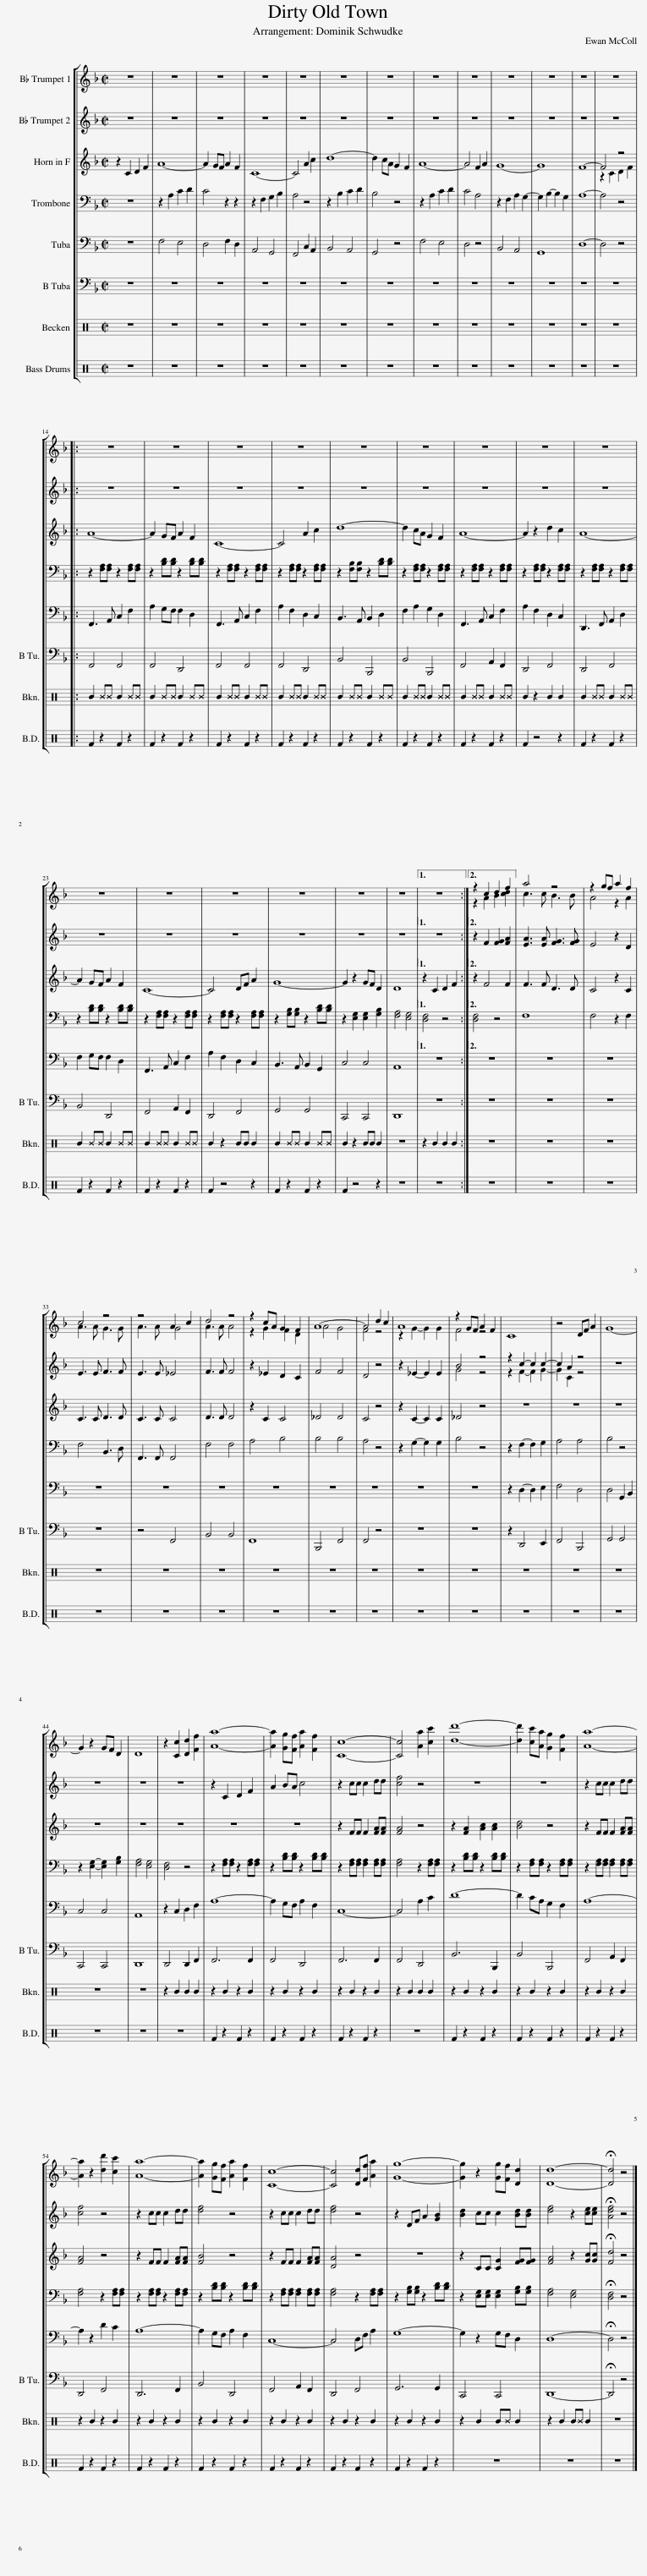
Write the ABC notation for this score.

X:1
%%score [ ( 1 2 ) ( 3 4 ) ( 5 6 ) 7 8 9 10 11 ]
L:1/8
M:2/2
I:linebreak $
K:F
V:1 treble transpose=-2
V:2 treble transpose="-2 "
V:3 treble transpose=-2
V:4 treble transpose="-2 "
V:5 treble transpose=-7
V:6 treble transpose="-7 "
V:7 bass
V:8 bass
V:9 bass
V:10 perc
K:none
V:11 perc
K:none
V:1
[K:F] z8 | z8 | z8 | z8 | z8 | %5
 z8 | z8 | z8 | z8 | z8 | %10
 z8 | z8 | z8 |:$ z8 | z8 | %15
 z8 | z8 | z8 | z8 | z8 | %20
 z8 | z8 |$ z8 | z8 | z8 | %25
 z8 | z8 | z8 ||1 z8 :|2 z2 d2 e2 g2 || %30
 =b4 z4 | z2 ag =b2 g2 |$ d4 z4 | z4 =B2 d2 | e4 z4 | %35
 z2 d=B A2 G2 | =B8- | B4 e2 d2 | =B8 | z2 AG =B2 G2 | %40
 D8 | z4 EG =B2 | A8- |$ A2 z2 AG E2 | E8 | %45
 z2 [Dd]2 [Ee]2 [Gg]2 | [=B=b]8- | [Bb]2 [Aa][Gg] [=B=b]2 [Gg]2 | [Dd]8- | [Dd]4 [=B=b]2 [dd']2 | %50
 [ee']8- | [ee']2 [dd'][=B=b] [Aa]2 [Gg]2 | [=B=b]8- |$ [Bb]2 z2 [ee']2 [dd']2 | [=B=b]8- | %55
 [Bb]2 [Aa][Gg] [=B=b]2 [Gg]2 | [Dd]8- | [Dd]4 [Ee][Gg] [=B=b]2 | [Aa]8- | [Aa]2 z2 [Aa][Gg] [Ee]2 | %60
 [Ee]8- | !fermata![Ee]4 z4 |] %62
V:2
[K:F] x8 | x8 | x8 | x8 | x8 | %5
 x8 | x8 | x8 | x8 | x8 | %10
 x8 | x8 | x8 |:$ x8 | x8 | %15
 x8 | x8 | x8 | x8 | x8 | %20
 x8 | x8 |$ x8 | x8 | x8 | %25
 x8 | x8 | x8 ||1 x8 :|2 z2 =B2 c2 [de]2 || %30
 d3 d c3 c | =B4 z2 B2 |$ =B3 B A3 A | =B3 B A4 | =B3 B B4 | %35
 z2 A2 G2 E2 | =B4 A4 | G4 z4 | z2 A2- A2 A2 | G4 z4 | %40
 x8 | x8 | x8 |$ x8 | x8 | %45
 x8 | x8 | x8 | x8 | x8 | %50
 x8 | x8 | x8 |$ x8 | x8 | %55
 x8 | x8 | x8 | x8 | x8 | %60
 x8 | x8 |] %62
V:3
[K:F] z8 | z8 | z8 | z8 | z8 | %5
 z8 | z8 | z8 | z8 | z8 | %10
 z8 | z8 | z8 |:$ z8 | z8 | %15
 z8 | z8 | z8 | z8 | z8 | %20
 z8 | z8 |$ z8 | z8 | z8 | %25
 z8 | z8 | z8 ||1 z8 :|2 z2 G2 [GA]2 [G=B]2 || %30
 [^F=B]3 [FB] [GA]3 [GA] | ^F4 z2 E2 |$ ^F3 F G3 G | ^F3 F =F4 | G3 G G4 | %35
 z2 F2 E2 D2 | G4 G4 | E4 z4 | z2 =F2- F2 F2 | c4 z4 | %40
 z2 d2- d2 d2- | d2 =B2 z4 | z8 |$ z8 | z8 | %45
 z8 | z2 D2 E2 G2 | =B2 cB d4 | z2 dd d2 ee | [dg]4 z4 | %50
 z8 | z8 | z2 dd d2 ee |$ [dg]4 z4 | z2 dd d2 ee | %55
 [eg]4 z4 | z2 dd d2 ee | [eg]4 z4 | z2 EG =B2 [Ac]2 | [ce]2 dd d2 [ce][ce] | %60
 [eg]4 z2 [d^f][df] | !fermata![=Beg]4 z4 |] %62
V:4
[K:F] x8 | x8 | x8 | x8 | x8 | %5
 x8 | x8 | x8 | x8 | x8 | %10
 x8 | x8 | x8 |:$ x8 | x8 | %15
 x8 | x8 | x8 | x8 | x8 | %20
 x8 | x8 |$ x8 | x8 | x8 | %25
 x8 | x8 | x8 ||1 x8 :|2 x8 || %30
 x8 | x8 |$ x8 | x8 | x8 | %35
 x8 | x8 | x8 | x8 | A4 z4 | %40
 z2 G2- G2 A2- | A2 D2 z4 | x8 |$ x8 | x8 | %45
 x8 | x8 | x8 | x8 | x8 | %50
 x8 | x8 | x8 |$ x8 | x8 | %55
 x8 | x8 | x8 | x8 | x8 | %60
 x8 | x8 |] %62
V:5
[K:F] z2 G2 A2 c2 | e8- | e2 dc e2 c2 | G8- | G4 e2 g2 | %5
 a8- | a2 ge d2 c2 | e8- | e4 c2 e2 | d8- | %10
 d8 | c8- | c4 z4 |:$ e8- | e2 dc e2 c2 | %15
 G8- | G4 e2 g2 | a8- | a2 ge d2 c2 | e8- | %20
 e2 z2 a2 g2 | e8- |$ e2 dc e2 c2 | G8- | G4 Ac e2 | %25
 d8- | d2 z2 dc A2 | A8 ||1 z2 G2 A2 c2 :|2 z2 c4 c2 || %30
 c3 c A3 A | G4 z2 G2 |$ G3 G A3 A | G3 G G4 | A3 A A4 | %35
 z2 G2 G4 | _A4 A4 | G4 z4 | z2 G2- G2 G2 | _A4 z4 | %40
 z8 | z8 | z8 |$ z8 | z8 | %45
 z8 | z8 | z8 | z2 cc c2 [ce][ce] | [ce]4 z4 | %50
 z2 [ce]2 [eg]2 [eg]2 | [fa]4 z4 | z2 cc c2 [ce][ce] |$ [ce]4 z4 | z2 cc c2 [ce][ce] | %55
 [cf]4 z4 | z2 cc c2 [ce][ce] | [Ae]4 z4 | z8 | z2 GG [Gd]2 [cd][cd] | %60
 [ce]4 z2 [dg][dg] | !fermata![ca]4 z4 |] %62
V:6
[K:F] x8 | x8 | x8 | x8 | x8 | %5
 x8 | x8 | x8 | x8 | x8 | %10
 x8 | x8 | z2 G2 A2 c2 |:$ x8 | x8 | %15
 x8 | x8 | x8 | x8 | x8 | %20
 x8 | x8 |$ x8 | x8 | x8 | %25
 x8 | x8 | x8 ||1 x8 :|2 x8 || %30
 x8 | x8 |$ x8 | x8 | x8 | %35
 x8 | x8 | x8 | x8 | x8 | %40
 x8 | x8 | x8 |$ x8 | x8 | %45
 x8 | x8 | x8 | x8 | x8 | %50
 x8 | x8 | x8 |$ x8 | x8 | %55
 x8 | x8 | x8 | x8 | x8 | %60
 x8 | x8 |] %62
V:7
 z8 | z2 A,2 C2 D2 | C4 z2 z2 | z2 F,2 G,2 B,2 | A,4 z4 | %5
 z2 B,2 C2 D2 | B,4 z4 | z2 A,2 C2 D2 | C4 A,4 | z2 F,2 A,2 G,2- | %10
 G,2 B,2- B,2 G,2 | A,8- | A,4 z4 |:$ z2 [F,A,][F,A,] z2 [F,A,][F,A,] | z2 [B,D][B,D] z2 [B,D][B,D] | %15
 z2 [F,A,][F,A,] z2 [F,A,][F,A,] | z2 [F,A,][F,A,] z2 [F,A,][F,A,] | z2 [F,B,][F,B,] z2 [B,D][B,D] | z2 [F,A,][F,A,] z2 [F,A,][F,A,] | z2 [F,A,][F,A,] z2 [F,A,][F,A,] | %20
 z2 [F,A,][F,A,] z2 [F,A,][F,A,] | z2 [F,A,][F,A,] z2 [F,A,][F,A,] |$ z2 [B,D][B,D] z2 [B,D][B,D] | z2 [F,A,][F,A,] z2 [F,A,][F,A,] | z2 [F,A,][F,A,] z2 [F,A,][F,A,] | %25
 z2 [G,B,][G,B,] z2 [B,D][B,D] | z2 [E,G,]2 [E,G,]2 [G,B,]2 | [F,A,]4 [E,G,]4 ||1 [D,F,]4 z4 :|2 [D,F,]4 z4 || %30
 F,8 | F,4 z2 F,2 |$ F,4 B,,3 D, | F,,3 F,, F,,4 | F,4 F,4 | %35
 A,4 B,4 | B,4 B,4 | A,4 z4 | z2 G,2- G,2 G,2 | B,4 z4 | %40
 z2 F,2- F,2 G,2 | A,4 A,4 | B,4 z4 |$ z2 [E,G,]2- [E,G,]2 [G,B,]2 | [F,A,]4 [E,G,]4 | %45
 [D,F,]4 z4 | z2 [F,A,][F,A,] z2 [F,A,][F,A,] | z2 [B,D][B,D] z2 [B,D][B,D] | z2 [F,A,][F,A,] [F,A,]2 [F,A,][F,A,] | [F,A,]4 z2 [F,A,][F,A,] | %50
 z2 [B,D][B,D] z2 [B,D][B,D] | z2 [F,A,][F,A,] z2 [F,A,][F,A,] | z2 [F,A,][F,A,] [F,A,]2 [F,A,][F,A,] |$ [F,A,]4 z2 [F,A,][F,A,] | z2 [F,A,][F,A,] z2 [F,A,][F,A,] | %55
 z2 [B,D][B,D] z2 [B,D][B,D] | z2 [F,A,][F,A,] [F,A,]2 [F,A,][F,A,] | [F,A,]4 z2 [F,A,][F,A,] | z2 [G,B,][G,B,] z2 [B,D][B,D] | z2 [E,G,][E,G,] [E,G,]2 [G,B,][G,B,] | %60
 [F,A,]4 [E,G,]4 | !fermata![D,F,]4 z4 |] %62
V:8
 z8 | F,4 E,4 | D,4 F,2 D,2 | A,,4 G,,4 | F,,4 C,2 A,,2 | %5
 B,,4 A,,4 | G,,4 z4 | F,4 E,4 | D,4 z4 | B,,4 A,,4 | %10
 G,,8 | D,8- | D,4 z4 |:$ F,,3 A,, C,2 F,2 | A,2 G,F, F,2 D,2 | %15
 F,,3 A,, C,2 F,2 | A,2 F,2 D,2 C,2 | B,,3 A,, B,,2 D,2 | F,2 A,2 G,2 D,2 | F,,3 A,, C,2 F,2 | %20
 A,2 F,2 D,2 C,2 | D,,3 F,, A,,2 D,2 |$ F,2 G,F, F,2 D,2 | F,,3 A,, C,2 F,2 | A,2 F,2 D,2 C,2 | %25
 B,,3 A,, B,,2 G,,2 | C,4 C,4 | A,,8 ||1 z8 :|2 z8 || %30
 z8 | z8 |$ z8 | z8 | z8 | %35
 z8 | z8 | z8 | z8 | z8 | %40
 z2 D,2- D,2 E,2 | F,4 D,4 | D,4 G,,2 B,,2 |$ C,4 C,4 | A,,8 | %45
 z2 C,2 D,2 F,2 | A,8- | A,2 G,F, A,2 F,2 | C,8- | C,4 A,2 C2 | %50
 D8- | D2 CA, G,2 F,2 | A,8- |$ A,2 z2 D2 C2 | A,8- | %55
 A,2 G,F, A,2 F,2 | C,8- | C,4 D,F, A,2 | G,8- | G,2 z2 G,F, D,2 | %60
 D,8- | !fermata!D,4 z4 |] %62
V:9
 z8 | z8 | z8 | z8 | z8 | %5
 z8 | z8 | z8 | z8 | z8 | %10
 z8 | z8 | z8 |:$ F,,4 F,,4 | F,,4 D,,4 | %15
 F,,4 F,,4 | F,,4 D,,4 | B,,4 B,,,4 | B,,4 B,,,4 | F,,4 A,,2 F,,2 | %20
 D,,4 F,,4 | D,,4 F,,4 |$ B,,4 D,,4 | F,,4 A,,2 F,,2 | D,,4 F,,4 | %25
 G,,4 G,,4 | C,,4 C,,4 | D,,8 ||1 z8 :|2 z8 || %30
 z8 | z8 |$ z8 | z4 F,,4 | B,,4 B,,4 | %35
 F,,8 | B,,,4 F,,4 | F,,4 z4 | z8 | z8 | %40
 z2 D,,4 E,,2 | F,,4 B,,,4 | G,,4 G,,4 |$ C,,4 C,,4 | D,,8 | %45
 D,,4 D,,2 F,,2 | F,,6 F,,2 | F,,4 D,,4 | F,,6 F,,2 | F,,4 D,,4 | %50
 B,,6 B,,,2 | B,,4 B,,,4 | F,,4 A,,2 F,,2 |$ D,,4 F,,4 | D,,6 F,,2 | %55
 B,,4 D,,4 | F,,4 A,,2 F,,2 | D,,4 F,,4 | G,,6 G,,2 | C,,4 C,,4 | %60
 D,,8- | !fermata!D,,4 z4 |] %62
V:10
[K:C] z8 | z8 | z8 | z8 | z8 | %5
 z8 | z8 | z8 | z8 | z8 | %10
 z8 | z8 | z8 |:$ B2 ^B^B B2 ^B^B | B2 ^B^B B2 ^B^B | %15
 B2 ^B^B B2 ^B^B | B2 ^B^B B2 ^B^B | B2 ^B^B B2 ^B^B | B2 ^B^B B2 ^B^B | B2 ^B^B B2 ^B^B | %20
 B2 z2 B2 B2 | B2 ^B^B B2 ^B^B |$ B2 ^B^B B2 ^B^B | B2 ^B^B B2 ^B^B | B2 z2 BB B2 | %25
 B2 ^B^B B2 ^B^B | B2 z2 BB B2 | z8 ||1 z2 B2 B2 B2 :|2 z8 || %30
 z8 | z8 |$ z8 | z8 | z8 | %35
 z8 | z8 | z8 | z8 | z8 | %40
 z8 | z8 | z8 |$ z8 | z8 | %45
 z2 B2 B2 B2 | z2 B2 z2 B2 | z2 B2 z2 B2 | z2 B2 z2 B2 | z2 B2 B2 B2 | %50
 z2 B2 z2 B2 | z2 B2 z2 B2 | z2 B2 z2 B2 |$ z2 B2 z2 B2 | z2 B2 z2 B2 | %55
 z2 B2 z2 B2 | z2 B2 z2 B2 | z2 B2 z2 B2 | z2 B2 z2 B2 | z2 B2 B^B B2 | %60
 z2 B2 B^B B2 | z8 |] %62
V:11
[K:C] z8 | z8 | z8 | z8 | z8 | %5
 z8 | z8 | z8 | z8 | z8 | %10
 z8 | z8 | z8 |:$ F2 z2 F2 z2 | F2 z2 F2 z2 | %15
 F2 z2 F2 z2 | F2 z2 F2 z2 | F2 z2 F2 z2 | F2 z2 F2 z2 | F2 z2 F2 z2 | %20
 F2 z4 z2 | F2 z2 F2 z2 |$ F2 z2 F2 z2 | F2 z2 F2 z2 | F2 z4 z2 | %25
 F2 z2 F2 z2 | F2 z4 z2 | z8 ||1 z8 :|2 z8 || %30
 z8 | z8 |$ z8 | z8 | z8 | %35
 z8 | z8 | z8 | z8 | z8 | %40
 z8 | z8 | z8 |$ z8 | z8 | %45
 z8 | F2 z2 F2 z2 | F2 z2 F2 z2 | F2 z2 F2 z2 | z8 | %50
 F2 z2 F2 z2 | F2 z2 F2 z2 | F2 z2 F2 z2 |$ F2 z2 F2 z2 | F2 z2 F2 z2 | %55
 F2 z2 F2 z2 | F2 z2 F2 z2 | F2 z2 F2 z2 | F2 z2 F2 z2 | z8 | %60
 z8 | z8 |] %62
